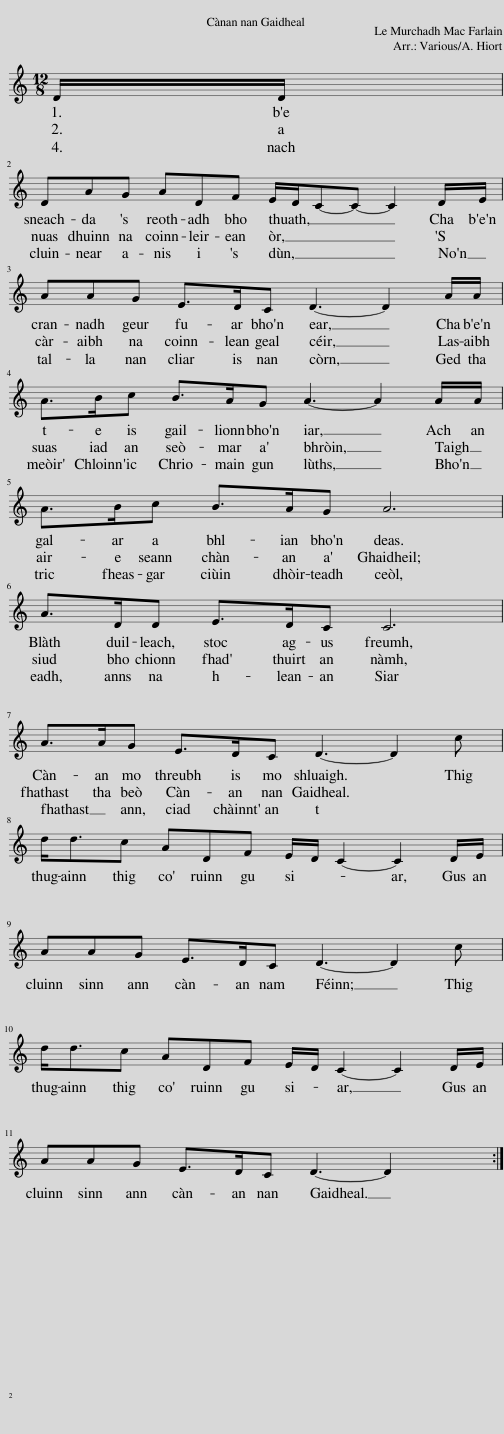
X:1
L:1/8
M:12/8
I:linebreak $
K:C
V:1 treble
V:1
 D/D/ |$ DAG ADF E/D/C-C- C2 D/E/ |$ AAG E>DC D3- D2 A/A/ |$ A>Bc B>AG A3- A2 A/A/ |$ A>Bc B>AG A6 |$ %5
 A>DD E>DC C6 |$ A>AG E>DC D3- D2 c |$ d<dc ADF E/D/ C2- C2 D/E/ |$ AAG E>DC D3- D2 c |$ d<dc ADF E/D/ C2- C2 D/E/ |$ %10
 AAG E>DC D3- D2 x :| %11
